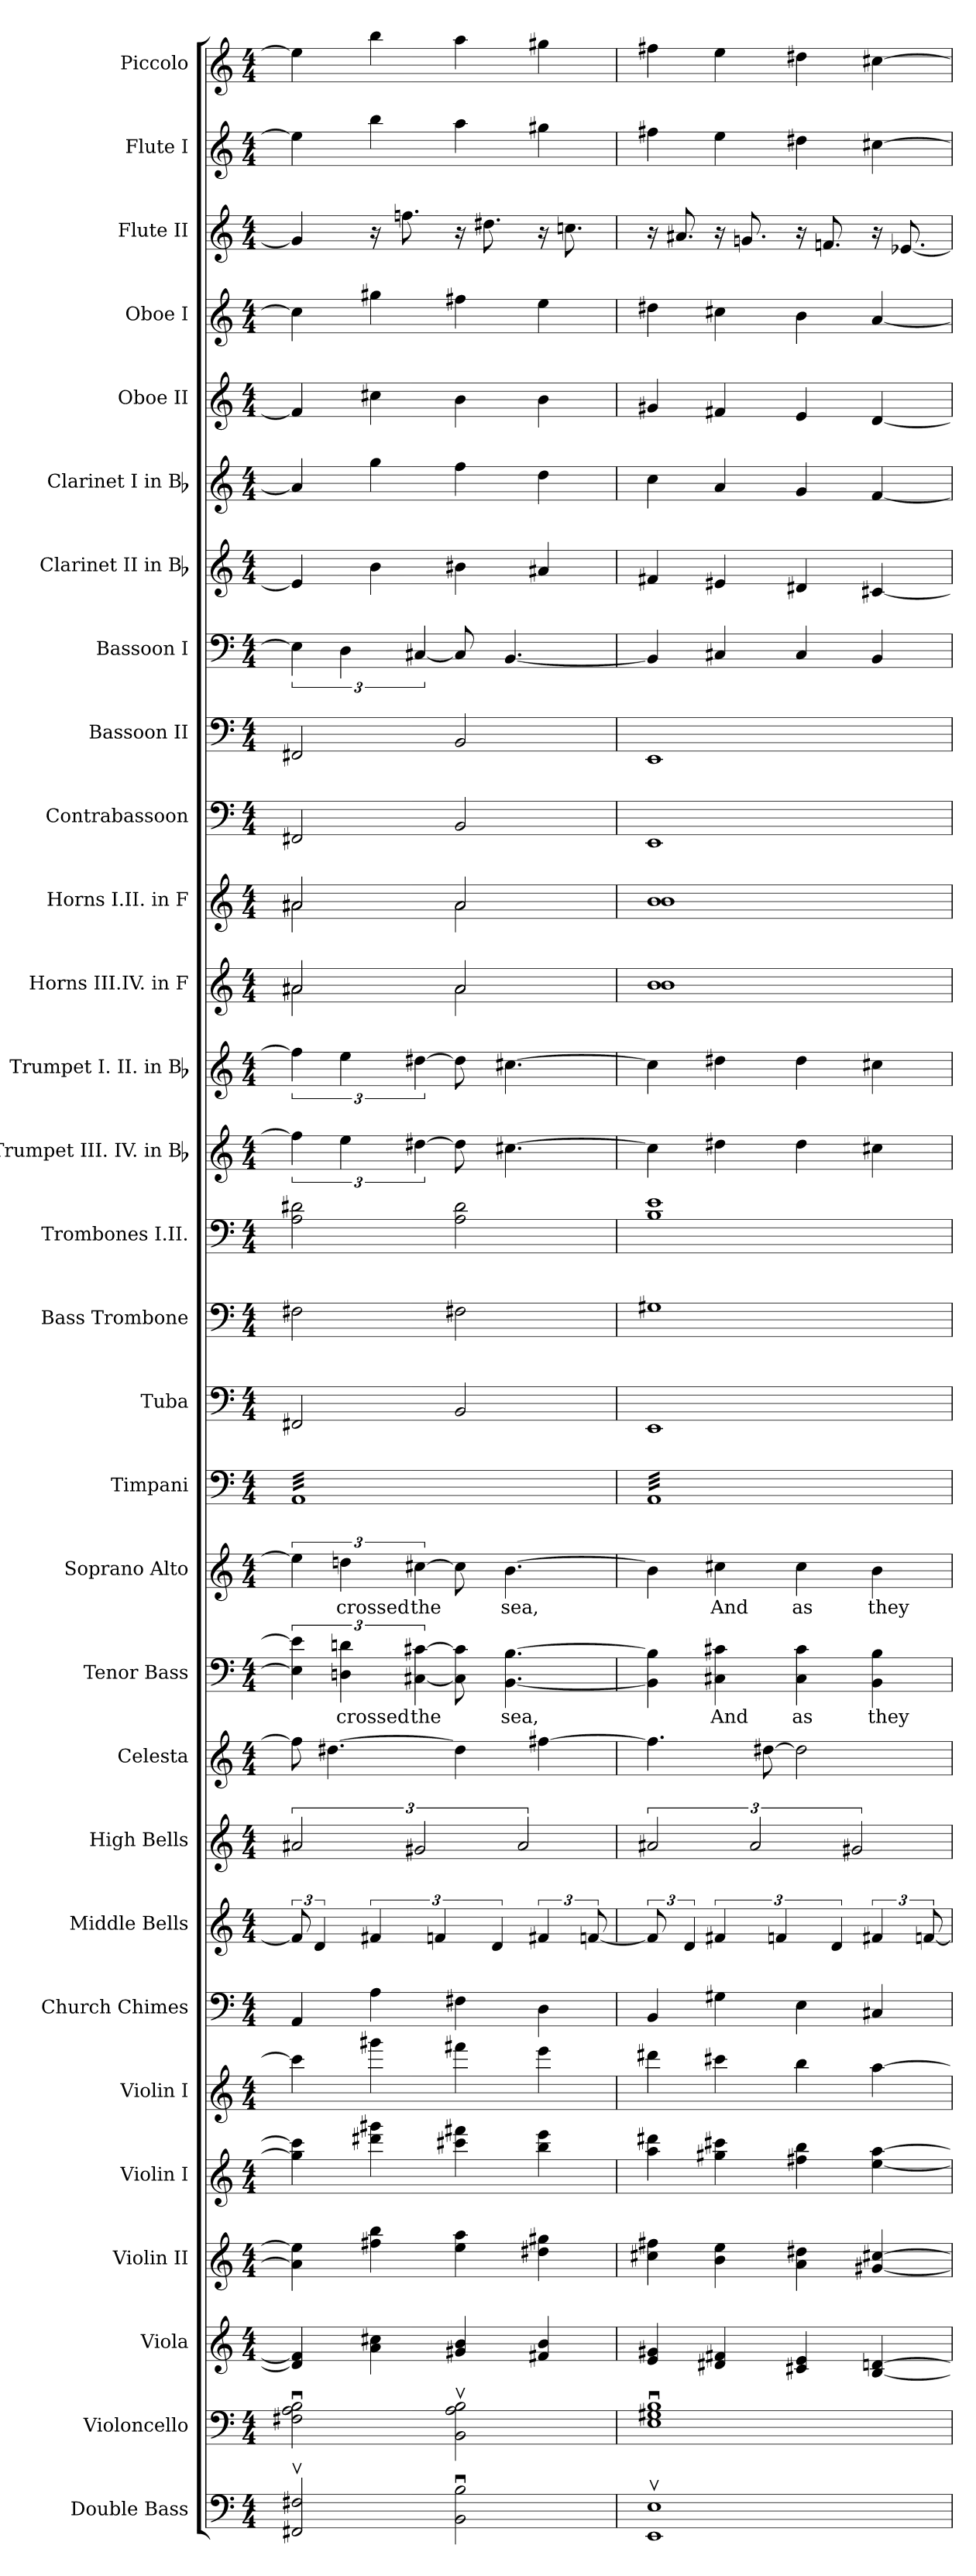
**kern	**kern	**kern	**kern	**kern	**kern	**kern	**kern	**kern	**kern	**kern	**text	**kern	**text	**kern	**kern	**kern	**kern	**kern	**kern	**kern	**kern	**kern	**kern	**kern	**kern	**kern	**kern	**kern	**kern	**kern	**kern
*part30	*part29	*part28	*part27	*part26	*part25	*part24	*part23	*part22	*part21	*part20	*part20	*part19	*part19	*part18	*part17	*part16	*part15	*part14	*part13	*part12	*part11	*part10	*part9	*part8	*part7	*part6	*part5	*part4	*part3	*part2	*part1
*staff30	*staff29	*staff28	*staff27	*staff26	*staff25	*staff24	*staff23	*staff22	*staff21	*staff20	*staff20	*staff19	*staff19	*staff18	*staff17	*staff16	*staff15	*staff14	*staff13	*staff12	*staff11	*staff10	*staff9	*staff8	*staff7	*staff6	*staff5	*staff4	*staff3	*staff2	*staff1
*I"Double Bass	*I"Violoncello	*I"Viola	*I"Violin II	*I"Violin I	*I"Violin I	*I"Church Chimes	*I"Middle Bells	*I"High Bells	*I"Celesta	*I"Tenor Bass	*	*I"Soprano Alto	*	*I"Timpani	*I"Tuba	*I"Bass Trombone	*I"Trombones I.II.	*I"Trumpet III. IV. in Bb	*I"Trumpet I. II. in Bb	*I"Horns III.IV. in F	*I"Horns I.II. in F	*I"Contrabassoon	*I"Bassoon II	*I"Bassoon I	*I"Clarinet II in Bb	*I"Clarinet I in Bb	*I"Oboe II	*I"Oboe I	*I"Flute II	*I"Flute I	*I"Piccolo
*I'Db.	*I'Vc.	*I'Vla.	*I'Vln. II	*I'Vln. I	*I'Vln. I	*I'Chim.	*	*	*I'Cel.	*I'T.	*	*I'S.	*	*I'Timp.	*I'Tba.	*I'B. Tbn.	*I'Tbn.	*I'Tpt.	*I'Tpt.	*I'Hn.	*I'Hn.	*I'Cbsn.	*I'Bsn.	*I'Bsn.	*I'Cl.	*I'Cl.	*I'Ob.	*I'Ob.	*I'Fl.	*I'Fl.	*I'Picc.
*clefF4	*clefF4	*clefG2	*clefG2	*clefG2	*clefG2	*clefF4	*clefG2	*clefG2	*clefG2	*clefF4	*	*clefG2	*	*clefF4	*clefF4	*clefF4	*clefF4	*clefG2	*clefG2	*clefG2	*clefG2	*clefF4	*clefF4	*clefF4	*clefG2	*clefG2	*clefG2	*clefG2	*clefG2	*clefG2	*clefG2
*ITrd7c12	*	*	*	*	*	*	*	*	*ITrd-7c-12	*	*	*	*	*	*	*ITrd7c12	*	*ITrd1c2	*ITrd1c2	*ITrd4c7	*ITrd4c7	*ITrd7c12	*	*	*ITrd1c2	*ITrd1c2	*	*	*	*	*ITrd-7c-12
*k[]	*k[]	*k[]	*k[]	*k[]	*k[]	*k[]	*k[]	*k[]	*k[]	*k[]	*	*k[]	*	*k[]	*k[]	*k[]	*k[]	*k[b-e-]	*k[b-e-]	*k[b-]	*k[b-]	*k[]	*k[]	*k[]	*k[b-e-]	*k[b-e-]	*k[]	*k[]	*k[]	*k[]	*k[]
*M4/4	*M4/4	*M4/4	*M4/4	*M4/4	*M4/4	*M4/4	*M4/4	*M4/4	*M4/4	*M4/4	*	*M4/4	*	*M4/4	*M4/4	*M4/4	*M4/4	*M4/4	*M4/4	*M4/4	*M4/4	*M4/4	*M4/4	*M4/4	*M4/4	*M4/4	*M4/4	*M4/4	*M4/4	*M4/4	*M4/4
=	=	=	=	=	=	=	=	=	=	=	=	=	=	=	=	=	=	=	=	=	=	=	=	=	=	=	=	=	=	=	=
*	*	*	*	*	*	*	*	*	*	*	*	*	*	*	*	*	*	*	*	*^	*^	*	*	*	*	*	*	*	*	*	*
*	*	*	*	*	*	*	*	*	*	*	*	*	*	*tremolo	*	*	*	*	*	*	*	*	*	*	*	*	*	*	*	*	*	*	*
2FFF#Xv 2FF#Xv	2F#Xu 2Au 2Bu	4d] 4f#]	4a] 4ee]	4gg#] 4ccc#]	4ccc#]	4AA	12f]	3a#X	8fff#]	6E] 6e]	.	6ee]	.	(32AALLL	2FF#X	2FF#X	2A 2d#X	6ee]	6ee]	2d#X	2d#X	2d#X	2d#X	2FFF#X	2FF#X	6E]	4d]	4g]	4f#]	4cc#]	4g]	4ee]	4eee]
.	.	.	.	.	.	.	.	.	.	.	.	.	.	(32AA	.	.	.	.	.	.	.	.	.	.	.	.	.	.	.	.	.	.	.
.	.	.	.	.	.	.	.	.	.	.	.	.	.	(32AA	.	.	.	.	.	.	.	.	.	.	.	.	.	.	.	.	.	.	.
.	.	.	.	.	.	.	6d	.	.	.	.	.	.	.	.	.	.	.	.	.	.	.	.	.	.	.	.	.	.	.	.	.	.
.	.	.	.	.	.	.	.	.	.	.	.	.	.	(32AA	.	.	.	.	.	.	.	.	.	.	.	.	.	.	.	.	.	.	.
.	.	.	.	.	.	.	.	.	[4.ddd#X	.	.	.	.	(32AA	.	.	.	.	.	.	.	.	.	.	.	.	.	.	.	.	.	.	.
.	.	.	.	.	.	.	.	.	.	.	.	.	.	(32AA	.	.	.	.	.	.	.	.	.	.	.	.	.	.	.	.	.	.	.
.	.	.	.	.	.	.	.	.	.	6Dn 6dn	crossed	6ddn	crossed	.	.	.	.	6dd	6dd	.	.	.	.	.	.	6D	.	.	.	.	.	.	.
.	.	.	.	.	.	.	.	.	.	.	.	.	.	(32AA	.	.	.	.	.	.	.	.	.	.	.	.	.	.	.	.	.	.	.
.	.	.	.	.	.	.	.	.	.	.	.	.	.	(32AA	.	.	.	.	.	.	.	.	.	.	.	.	.	.	.	.	.	.	.
.	.	4a 4cc#X	4ff#X 4bb	4ddd#X 4ggg#X	4ggg#X	4A	6f#X	.	.	.	.	.	.	(32AA	.	.	.	.	.	.	.	.	.	.	.	.	4a	4ff	4cc#X	4gg#X	16r	4bb	4bbb
.	.	.	.	.	.	.	.	.	.	.	.	.	.	(32AA	.	.	.	.	.	.	.	.	.	.	.	.	.	.	.	.	.	.	.
.	.	.	.	.	.	.	.	.	.	.	.	.	.	(32AA	.	.	.	.	.	.	.	.	.	.	.	.	.	.	.	.	8.ffn	.	.
.	.	.	.	.	.	.	.	3g#X	.	[6C#X [6c#X	the	[6cc#X	the	.	.	.	.	[6cc#X	[6cc#X	.	.	.	.	.	.	[6C#X	.	.	.	.	.	.	.
.	.	.	.	.	.	.	.	.	.	.	.	.	.	(32AA	.	.	.	.	.	.	.	.	.	.	.	.	.	.	.	.	.	.	.
.	.	.	.	.	.	.	.	.	.	.	.	.	.	(32AA	.	.	.	.	.	.	.	.	.	.	.	.	.	.	.	.	.	.	.
.	.	.	.	.	.	.	.	.	.	.	.	.	.	(32AA	.	.	.	.	.	.	.	.	.	.	.	.	.	.	.	.	.	.	.
.	.	.	.	.	.	.	6fn	.	.	.	.	.	.	.	.	.	.	.	.	.	.	.	.	.	.	.	.	.	.	.	.	.	.
.	.	.	.	.	.	.	.	.	.	.	.	.	.	(32AA	.	.	.	.	.	.	.	.	.	.	.	.	.	.	.	.	.	.	.
.	.	.	.	.	.	.	.	.	.	.	.	.	.	(32AA	.	.	.	.	.	.	.	.	.	.	.	.	.	.	.	.	.	.	.
2BBBu 2BBu	2BBv 2Av 2Bv	4g#X 4b	4ee 4aa	4ccc#X 4fff#X	4fff#X	4F#X	.	.	4ddd#]	8C#] 8c#]	.	8cc#]	.	(32AA	2BB	2FF#X	2A 2d#	8cc#]	8cc#]	2d#	2d#	2d#	2d#	2BBB	2BB	8C#]	4a#X	4ee-	4b	4ff#X	16r	4aa	4aaa
.	.	.	.	.	.	.	.	.	.	.	.	.	.	(32AA	.	.	.	.	.	.	.	.	.	.	.	.	.	.	.	.	.	.	.
.	.	.	.	.	.	.	.	.	.	.	.	.	.	(32AA	.	.	.	.	.	.	.	.	.	.	.	.	.	.	.	.	8.dd#X	.	.
.	.	.	.	.	.	.	6d	.	.	.	.	.	.	.	.	.	.	.	.	.	.	.	.	.	.	.	.	.	.	.	.	.	.
.	.	.	.	.	.	.	.	.	.	.	.	.	.	(32AA	.	.	.	.	.	.	.	.	.	.	.	.	.	.	.	.	.	.	.
.	.	.	.	.	.	.	.	.	.	[4.BB [4.B	sea,	[4.b	sea,	(32AA	.	.	.	[4.bn	[4.bn	.	.	.	.	.	.	[4.BB	.	.	.	.	.	.	.
.	.	.	.	.	.	.	.	.	.	.	.	.	.	(32AA	.	.	.	.	.	.	.	.	.	.	.	.	.	.	.	.	.	.	.
.	.	.	.	.	.	.	.	3a#	.	.	.	.	.	.	.	.	.	.	.	.	.	.	.	.	.	.	.	.	.	.	.	.	.
.	.	.	.	.	.	.	.	.	.	.	.	.	.	(32AA	.	.	.	.	.	.	.	.	.	.	.	.	.	.	.	.	.	.	.
.	.	.	.	.	.	.	.	.	.	.	.	.	.	(32AA	.	.	.	.	.	.	.	.	.	.	.	.	.	.	.	.	.	.	.
.	.	4f#X 4b	4dd#X 4gg#X	4bb 4eee	4eee	4D	6f#X	.	[4fff#X	.	.	.	.	(32AA	.	.	.	.	.	.	.	.	.	.	.	.	4g#X	4cc	4b	4ee	16r	4gg#X	4ggg#X
.	.	.	.	.	.	.	.	.	.	.	.	.	.	(32AA	.	.	.	.	.	.	.	.	.	.	.	.	.	.	.	.	.	.	.
.	.	.	.	.	.	.	.	.	.	.	.	.	.	(32AA	.	.	.	.	.	.	.	.	.	.	.	.	.	.	.	.	8.ccn	.	.
.	.	.	.	.	.	.	.	.	.	.	.	.	.	(32AA	.	.	.	.	.	.	.	.	.	.	.	.	.	.	.	.	.	.	.
.	.	.	.	.	.	.	.	.	.	.	.	.	.	(32AA	.	.	.	.	.	.	.	.	.	.	.	.	.	.	.	.	.	.	.
.	.	.	.	.	.	.	.	.	.	.	.	.	.	(32AA	.	.	.	.	.	.	.	.	.	.	.	.	.	.	.	.	.	.	.
.	.	.	.	.	.	.	[12fn	.	.	.	.	.	.	.	.	.	.	.	.	.	.	.	.	.	.	.	.	.	.	.	.	.	.
.	.	.	.	.	.	.	.	.	.	.	.	.	.	(32AA	.	.	.	.	.	.	.	.	.	.	.	.	.	.	.	.	.	.	.
.	.	.	.	.	.	.	.	.	.	.	.	.	.	(32AAJJJ	.	.	.	.	.	.	.	.	.	.	.	.	.	.	.	.	.	.	.
=	=	=	=	=	=	=	=	=	=	=	=	=	=	=	=	=	=	=	=	=	=	=	=	=	=	=	=	=	=	=	=	=	=
1EEEv 1EEv	1Eu 1G#Xu 1Bu	4e 4g#X	4cc#X 4ff#X	4aa 4ddd#X	4ddd#X	4BB	12f]	3a#X	4.fff#]	4BB] 4B]	.	4b]	.	32AA)LLL	1EE	1GG#X	1B 1e	4b]	4b]	1e	1e	1e	1e	1EEE	1EE	4BB]	4en	4b-	4g#X	4dd#X	16r	4ff#X	4fff#X
.	.	.	.	.	.	.	.	.	.	.	.	.	.	32AA)	.	.	.	.	.	.	.	.	.	.	.	.	.	.	.	.	.	.	.
.	.	.	.	.	.	.	.	.	.	.	.	.	.	32AA)	.	.	.	.	.	.	.	.	.	.	.	.	.	.	.	.	8.a#X	.	.
.	.	.	.	.	.	.	6d	.	.	.	.	.	.	.	.	.	.	.	.	.	.	.	.	.	.	.	.	.	.	.	.	.	.
.	.	.	.	.	.	.	.	.	.	.	.	.	.	32AA)	.	.	.	.	.	.	.	.	.	.	.	.	.	.	.	.	.	.	.
.	.	.	.	.	.	.	.	.	.	.	.	.	.	32AA)	.	.	.	.	.	.	.	.	.	.	.	.	.	.	.	.	.	.	.
.	.	.	.	.	.	.	.	.	.	.	.	.	.	32AA)	.	.	.	.	.	.	.	.	.	.	.	.	.	.	.	.	.	.	.
.	.	.	.	.	.	.	.	.	.	.	.	.	.	32AA)	.	.	.	.	.	.	.	.	.	.	.	.	.	.	.	.	.	.	.
.	.	.	.	.	.	.	.	.	.	.	.	.	.	32AA)	.	.	.	.	.	.	.	.	.	.	.	.	.	.	.	.	.	.	.
.	.	4d#X 4f#X	4b 4ee	4gg#X 4ccc#X	4ccc#X	4G#X	6f#X	.	.	4C#X 4c#X	And	4cc#X	And	32AA)	.	.	.	4cc#X	4cc#X	.	.	.	.	.	.	4C#X	4d#X	4g	4f#X	4cc#X	16r	4ee	4eee
.	.	.	.	.	.	.	.	.	.	.	.	.	.	32AA)	.	.	.	.	.	.	.	.	.	.	.	.	.	.	.	.	.	.	.
.	.	.	.	.	.	.	.	.	.	.	.	.	.	32AA)	.	.	.	.	.	.	.	.	.	.	.	.	.	.	.	.	8.gn	.	.
.	.	.	.	.	.	.	.	3a#	.	.	.	.	.	.	.	.	.	.	.	.	.	.	.	.	.	.	.	.	.	.	.	.	.
.	.	.	.	.	.	.	.	.	.	.	.	.	.	32AA)	.	.	.	.	.	.	.	.	.	.	.	.	.	.	.	.	.	.	.
.	.	.	.	.	.	.	.	.	[8ddd#X	.	.	.	.	32AA)	.	.	.	.	.	.	.	.	.	.	.	.	.	.	.	.	.	.	.
.	.	.	.	.	.	.	.	.	.	.	.	.	.	32AA)	.	.	.	.	.	.	.	.	.	.	.	.	.	.	.	.	.	.	.
.	.	.	.	.	.	.	6fn	.	.	.	.	.	.	.	.	.	.	.	.	.	.	.	.	.	.	.	.	.	.	.	.	.	.
.	.	.	.	.	.	.	.	.	.	.	.	.	.	32AA)	.	.	.	.	.	.	.	.	.	.	.	.	.	.	.	.	.	.	.
.	.	.	.	.	.	.	.	.	.	.	.	.	.	32AA)	.	.	.	.	.	.	.	.	.	.	.	.	.	.	.	.	.	.	.
.	.	4c#X 4e	4a 4dd#X	4ff#X 4bb	4bb	4E	.	.	2ddd#]	4C# 4c#	as	4cc#	as	32AA)	.	.	.	4cc#	4cc#	.	.	.	.	.	.	4C#	4c#X	4f	4e	4b	16r	4dd#X	4ddd#X
.	.	.	.	.	.	.	.	.	.	.	.	.	.	32AA)	.	.	.	.	.	.	.	.	.	.	.	.	.	.	.	.	.	.	.
.	.	.	.	.	.	.	.	.	.	.	.	.	.	32AA)	.	.	.	.	.	.	.	.	.	.	.	.	.	.	.	.	8.fn	.	.
.	.	.	.	.	.	.	6d	.	.	.	.	.	.	.	.	.	.	.	.	.	.	.	.	.	.	.	.	.	.	.	.	.	.
.	.	.	.	.	.	.	.	.	.	.	.	.	.	32AA)	.	.	.	.	.	.	.	.	.	.	.	.	.	.	.	.	.	.	.
.	.	.	.	.	.	.	.	.	.	.	.	.	.	32AA)	.	.	.	.	.	.	.	.	.	.	.	.	.	.	.	.	.	.	.
.	.	.	.	.	.	.	.	.	.	.	.	.	.	32AA)	.	.	.	.	.	.	.	.	.	.	.	.	.	.	.	.	.	.	.
.	.	.	.	.	.	.	.	3g#X	.	.	.	.	.	.	.	.	.	.	.	.	.	.	.	.	.	.	.	.	.	.	.	.	.
.	.	.	.	.	.	.	.	.	.	.	.	.	.	32AA)	.	.	.	.	.	.	.	.	.	.	.	.	.	.	.	.	.	.	.
.	.	.	.	.	.	.	.	.	.	.	.	.	.	32AA)	.	.	.	.	.	.	.	.	.	.	.	.	.	.	.	.	.	.	.
.	.	[4B [4dn	[4g#X [4cc#X	[4ee [4aa	[4aa	4C#X	6f#X	.	.	4BB 4B	they	4b	they	32AA)	.	.	.	4bn	4bn	.	.	.	.	.	.	4BB	[4Bn	[4e-	[4d	[4a	16r	[4cc#X	[4ccc#X
.	.	.	.	.	.	.	.	.	.	.	.	.	.	32AA)	.	.	.	.	.	.	.	.	.	.	.	.	.	.	.	.	.	.	.
.	.	.	.	.	.	.	.	.	.	.	.	.	.	32AA)	.	.	.	.	.	.	.	.	.	.	.	.	.	.	.	.	[8.e-X	.	.
.	.	.	.	.	.	.	.	.	.	.	.	.	.	32AA)	.	.	.	.	.	.	.	.	.	.	.	.	.	.	.	.	.	.	.
.	.	.	.	.	.	.	.	.	.	.	.	.	.	32AA)	.	.	.	.	.	.	.	.	.	.	.	.	.	.	.	.	.	.	.
.	.	.	.	.	.	.	.	.	.	.	.	.	.	32AA)	.	.	.	.	.	.	.	.	.	.	.	.	.	.	.	.	.	.	.
.	.	.	.	.	.	.	[12fn	.	.	.	.	.	.	.	.	.	.	.	.	.	.	.	.	.	.	.	.	.	.	.	.	.	.
.	.	.	.	.	.	.	.	.	.	.	.	.	.	32AA)	.	.	.	.	.	.	.	.	.	.	.	.	.	.	.	.	.	.	.
.	.	.	.	.	.	.	.	.	.	.	.	.	.	32AA)JJJ	.	.	.	.	.	.	.	.	.	.	.	.	.	.	.	.	.	.	.
*	*	*	*	*	*	*	*	*	*	*	*	*	*	*Xtremolo	*	*	*	*	*	*	*	*	*	*	*	*	*	*	*	*	*	*	*
*	*	*	*	*	*	*	*	*	*	*	*	*	*	*	*	*	*	*	*	*v	*v	*	*	*	*	*	*	*	*	*	*	*	*
*	*	*	*	*	*	*	*	*	*	*	*	*	*	*	*	*	*	*	*	*	*v	*v	*	*	*	*	*	*	*	*	*	*
=	=	=	=	=	=	=	=	=	=	=	=	=	=	=	=	=	=	=	=	=	=	=	=	=	=	=	=	=	=	=	=
*-	*-	*-	*-	*-	*-	*-	*-	*-	*-	*-	*-	*-	*-	*-	*-	*-	*-	*-	*-	*-	*-	*-	*-	*-	*-	*-	*-	*-	*-	*-	*-
